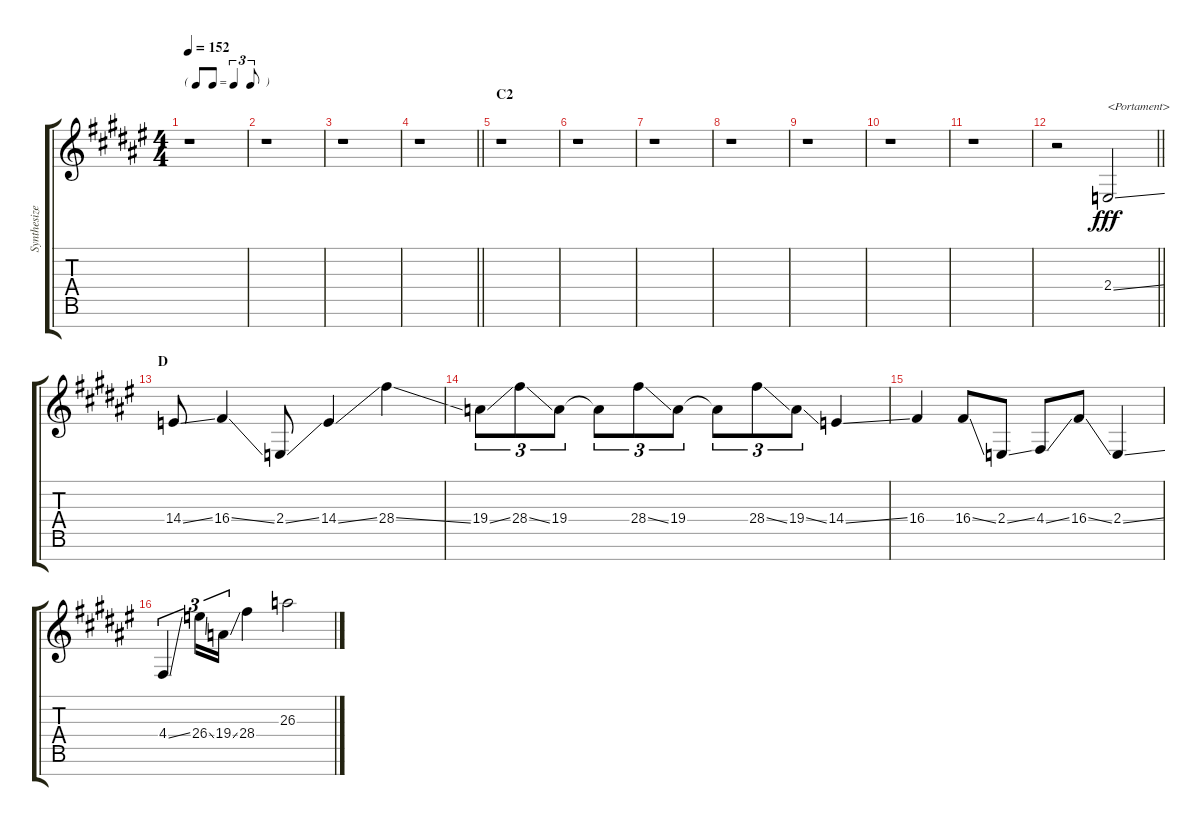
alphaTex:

\track ("Synthesizer I" "Synthesize") {instrument lead2sawtooth}
\staff {score tabs}
\tuning (E4 B3 G3 D3 A2 E2 B1) {hide}
\ts (4 4)
\tf triplet8th
\tempo 152
\clef g2
\ks f#
r.1{dy fff} |
r.1 |
r.1 |
\barLineRight lightlight
r.1 |
\section ("" "C2")
r.1 |
r.1 |
r.1 |
r.1 |
r.1 |
r.1 |
r.1 |
\barLineRight lightlight
r.2 2.4{ss}.2{txt "<Portament>"} |
\section ("" "D")
14.4{ss}.8 16.4{ss}.4 2.4{ss}.8 14.4{ss}.4 28.4{ss}.4 |
19.4{ss}.8{tu (3 2)} 28.4{ss}.8{tu (3 2)} 19.4.8{tu (3 2)} 19.4{t}.8{tu (3 2)} 28.4{ss}.8{tu (3 2)} 19.4.8{tu (3 2)} 19.4{t}.8{tu (3 2)} 28.4{ss}.8{tu (3 2)} 19.4{ss}.8{tu (3 2)} 14.4{ss}.4 |
16.4.4 16.4{ss}.8 2.4{ss}.8 4.4{ss}.8 16.4{ss}.8 2.4{ss}.4 |
4.4{ss}.4{tu (3 2)} 26.4{ss}.16{tu (3 2)} 19.4{ss}.16{tu (3 2)} 28.4.4 26.3.2
